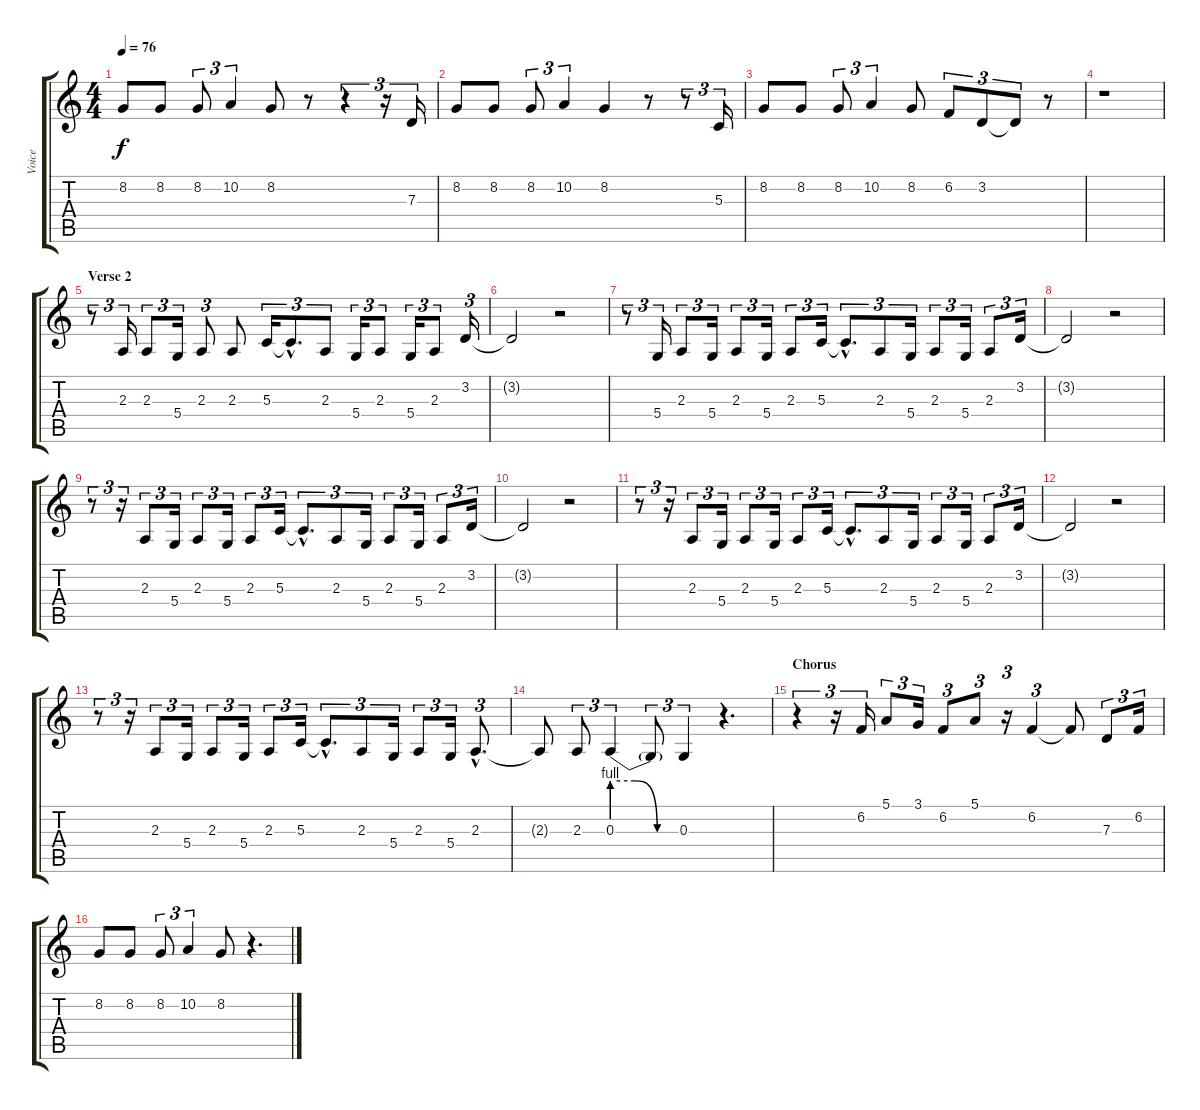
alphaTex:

\track ("Voice" "Voice") {instrument flute}
\staff {score tabs}
\tuning (E4 B3 G3 D3 A2 E2) {hide}
\ts (4 4)
\tempo 76
\clef g2
\ks c
8.2.8{dy f} 8.2.8 8.2.8{tu (3 2)} 10.2.4{tu (3 2)} 8.2.8 r.8 r.4{tu (3 2)} r.16{tu (3 2)} 7.3.16{tu (3 2)} |
8.2.8 8.2.8 8.2.8{tu (3 2)} 10.2.4{tu (3 2)} 8.2.4 r.8 r.8{tu (3 2)} 5.3.16{tu (3 2)} |
8.2.8 8.2.8 8.2.8{tu (3 2)} 10.2.4{tu (3 2)} 8.2.8 6.2.8{tu (3 2)} 3.2.8{tu (3 2)} 3.2{t}.8{tu (3 2)} r.8 |
r.1 |
\section ("" "Verse 2")
r.8{tu (3 2)} 2.3.16{tu (3 2)} 2.3.8{tu (3 2)} 5.4.16{tu (3 2)} 2.3.8{tu (3 2)} 2.3.8 5.3.16{tu (3 2)} 5.3{hac t}.8{d tu (3 2)} 2.3.8{tu (3 2)} 5.4.16{tu (3 2)} 2.3.8{tu (3 2)} 5.4.16{tu (3 2)} 2.3.8{tu (3 2)} 3.2.16{tu (3 2)} |
3.2{t}.2 r.2 |
r.8{tu (3 2)} 5.4.16{tu (3 2)} 2.3.8{tu (3 2)} 5.4.16{tu (3 2)} 2.3.8{tu (3 2)} 5.4.16{tu (3 2)} 2.3.8{tu (3 2)} 5.3.16{tu (3 2)} 5.3{hac t}.8{d tu (3 2)} 2.3.8{tu (3 2)} 5.4.16{tu (3 2)} 2.3.8{tu (3 2)} 5.4.16{tu (3 2)} 2.3.8{tu (3 2)} 3.2.16{tu (3 2)} |
3.2{t}.2 r.2 |
r.8{tu (3 2)} r.16{tu (3 2)} 2.3.8{tu (3 2)} 5.4.16{tu (3 2)} 2.3.8{tu (3 2)} 5.4.16{tu (3 2)} 2.3.8{tu (3 2)} 5.3.16{tu (3 2)} 5.3{hac t}.8{d tu (3 2)} 2.3.8{tu (3 2)} 5.4.16{tu (3 2)} 2.3.8{tu (3 2)} 5.4.16{tu (3 2)} 2.3.8{tu (3 2)} 3.2.16{tu (3 2)} |
3.2{t}.2 r.2 |
r.8{tu (3 2)} r.16{tu (3 2)} 2.3.8{tu (3 2)} 5.4.16{tu (3 2)} 2.3.8{tu (3 2)} 5.4.16{tu (3 2)} 2.3.8{tu (3 2)} 5.3.16{tu (3 2)} 5.3{hac t}.8{d tu (3 2)} 2.3.8{tu (3 2)} 5.4.16{tu (3 2)} 2.3.8{tu (3 2)} 5.4.16{tu (3 2)} 2.3.8{tu (3 2)} 3.2.16{tu (3 2)} |
3.2{t}.2 r.2 |
r.8{tu (3 2)} r.16{tu (3 2)} 2.3.8{tu (3 2)} 5.4.16{tu (3 2)} 2.3.8{tu (3 2)} 5.4.16{tu (3 2)} 2.3.8{tu (3 2)} 5.3.16{tu (3 2)} 5.3{hac t}.8{d tu (3 2)} 2.3.8{tu (3 2)} 5.4.16{tu (3 2)} 2.3.8{tu (3 2)} 5.4.16{tu (3 2)} 2.3{hac}.8{d tu (3 2)} |
2.3{t}.8 2.3.8{tu (3 2)} 0.3{be (custom 0 4 20 4 40 0 60 0)}.4{tu (3 2)} 0.3{t}.8{tu (3 2)} 0.3.4{tu (3 2)} r.4{d} |
\section ("" "Chorus")
r.4{tu (3 2)} r.16{tu (3 2)} 6.2.16{tu (3 2)} 5.1.8{tu (3 2)} 3.1.16{tu (3 2)} 6.2.8{tu (3 2)} 5.1.8{tu (3 2)} r.16{tu (3 2)} 6.2.4{tu (3 2)} 6.2{t}.8 7.3.8{tu (3 2)} 6.2.16{tu (3 2)} |
8.2.8 8.2.8 8.2.8{tu (3 2)} 10.2.4{tu (3 2)} 8.2.8 r.4{d}
